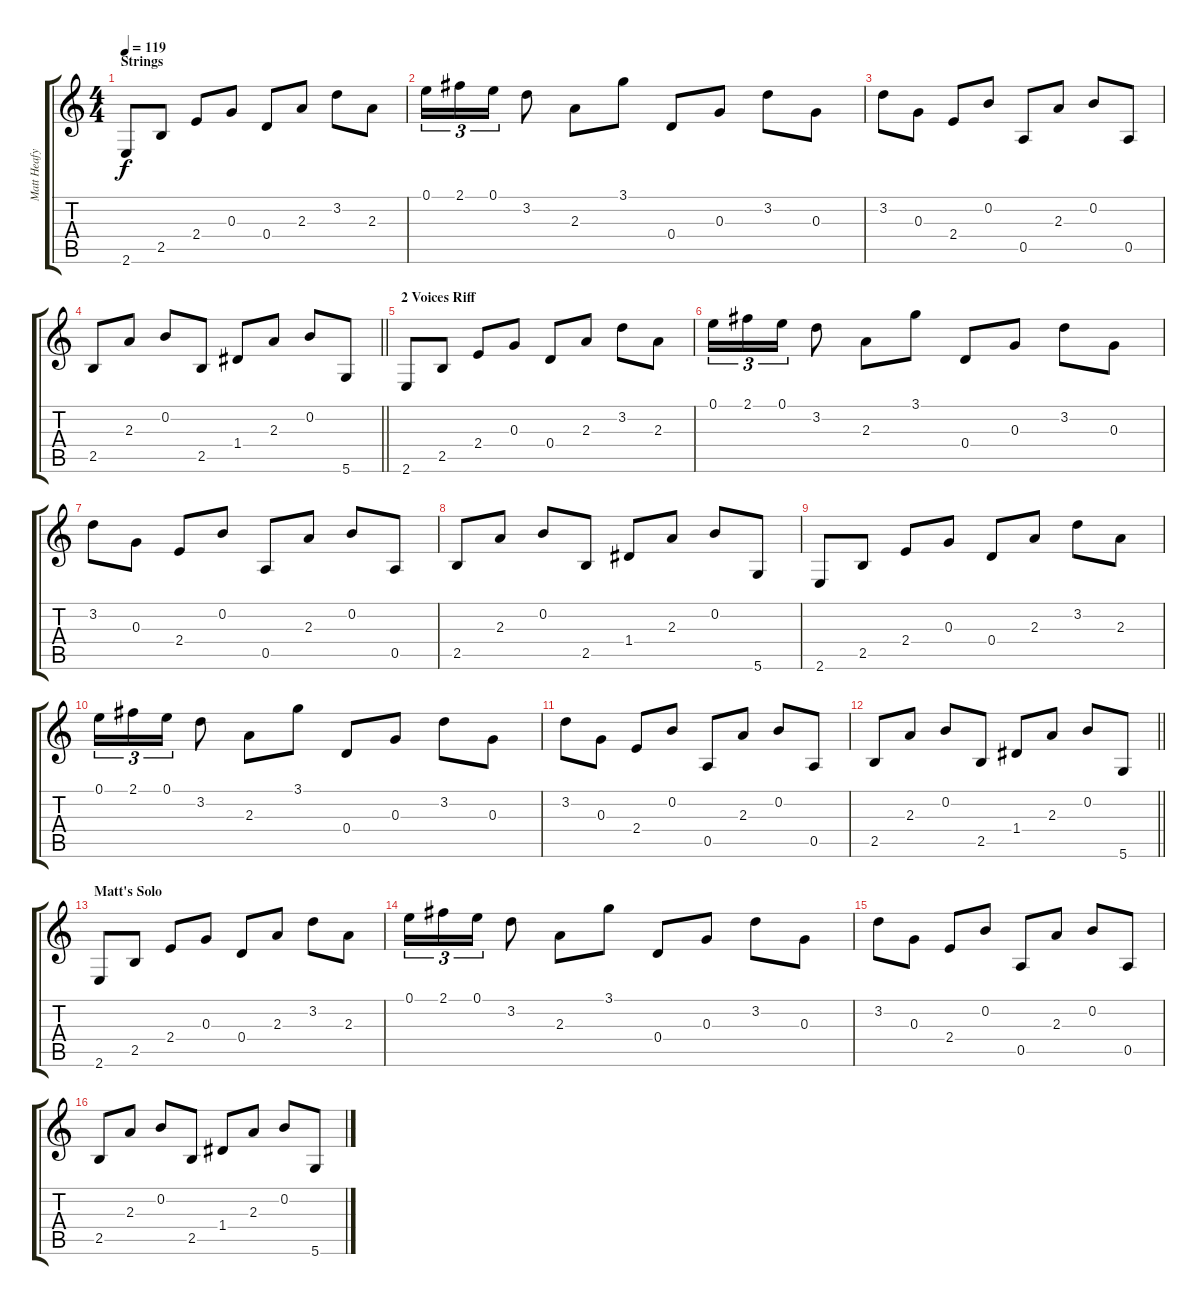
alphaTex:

\track ("Matt Heafy (Distortion)" "Matt Heafy") {instrument distortionguitar}
\staff {score tabs}
\tuning (E4 B3 G3 D3 A2 D2) {hide}
\ts (4 4)
\section ("" "Strings")
\tempo 119
\clef g2
\ks c
2.6.8{dy f} 2.5.8 2.4.8 0.3.8 0.4.8 2.3.8 3.2.8 2.3.8 |
0.1.16{tu (3 2)} 2.1.16{tu (3 2)} 0.1.16{tu (3 2)} 3.2.8 2.3.8 3.1.8 0.4.8 0.3.8 3.2.8 0.3.8 |
3.2.8 0.3.8 2.4.8 0.2.8 0.5.8 2.3.8 0.2.8 0.5.8 |
\barLineRight lightlight
2.5.8 2.3.8 0.2.8 2.5.8 1.4.8 2.3.8 0.2.8 5.6.8 |
\section ("" "2 Voices Riff")
2.6.8 2.5.8 2.4.8 0.3.8 0.4.8 2.3.8 3.2.8 2.3.8 |
0.1.16{tu (3 2)} 2.1.16{tu (3 2)} 0.1.16{tu (3 2)} 3.2.8 2.3.8 3.1.8 0.4.8 0.3.8 3.2.8 0.3.8 |
3.2.8 0.3.8 2.4.8 0.2.8 0.5.8 2.3.8 0.2.8 0.5.8 |
2.5.8 2.3.8 0.2.8 2.5.8 1.4.8 2.3.8 0.2.8 5.6.8 |
2.6.8 2.5.8 2.4.8 0.3.8 0.4.8 2.3.8 3.2.8 2.3.8 |
0.1.16{tu (3 2)} 2.1.16{tu (3 2)} 0.1.16{tu (3 2)} 3.2.8 2.3.8 3.1.8 0.4.8 0.3.8 3.2.8 0.3.8 |
3.2.8 0.3.8 2.4.8 0.2.8 0.5.8 2.3.8 0.2.8 0.5.8 |
\barLineRight lightlight
2.5.8 2.3.8 0.2.8 2.5.8 1.4.8 2.3.8 0.2.8 5.6.8 |
\section ("" "Matt's Solo")
2.6.8 2.5.8 2.4.8 0.3.8 0.4.8 2.3.8 3.2.8 2.3.8 |
0.1.16{tu (3 2)} 2.1.16{tu (3 2)} 0.1.16{tu (3 2)} 3.2.8 2.3.8 3.1.8 0.4.8 0.3.8 3.2.8 0.3.8 |
3.2.8 0.3.8 2.4.8 0.2.8 0.5.8 2.3.8 0.2.8 0.5.8 |
2.5.8 2.3.8 0.2.8 2.5.8 1.4.8 2.3.8 0.2.8 5.6.8
